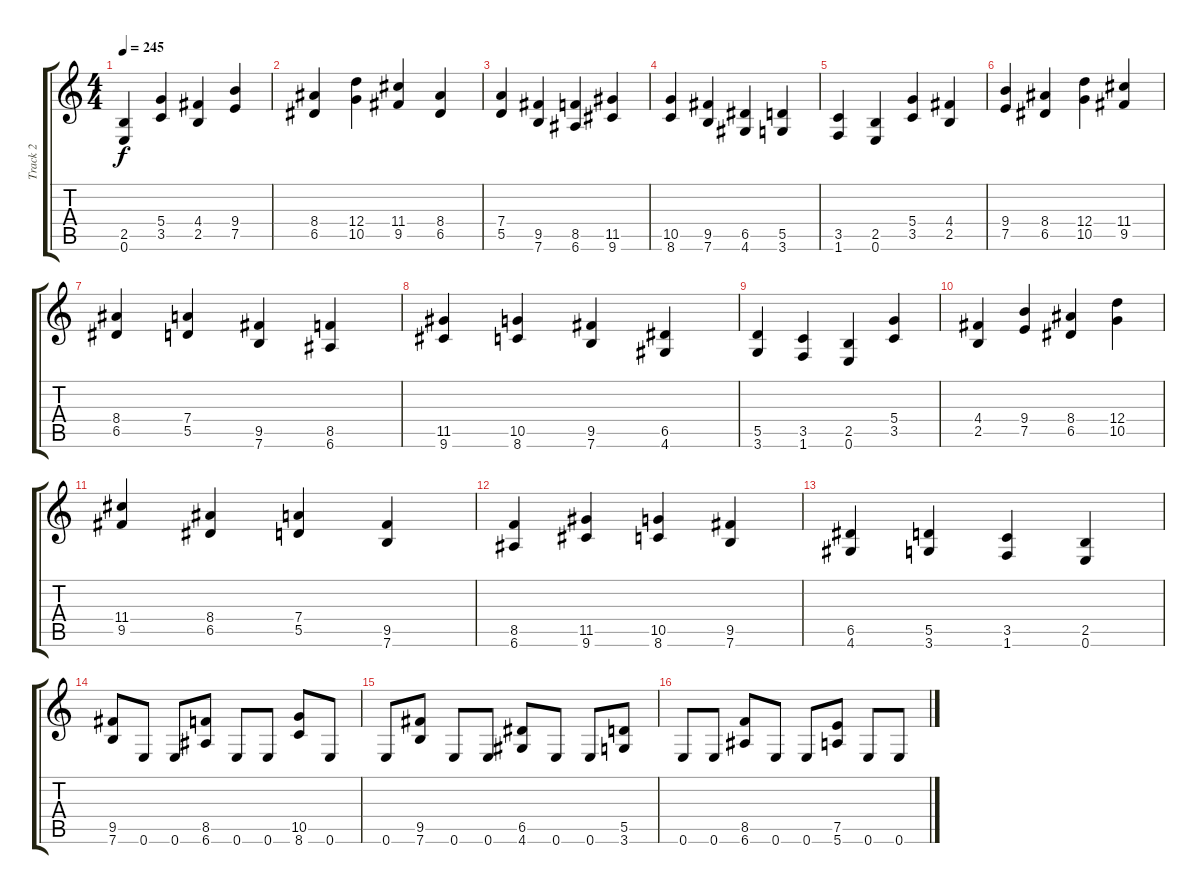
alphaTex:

\track ("Track 2" "Track 2") {instrument distortionguitar}
\staff {score tabs}
\tuning (E4 B3 G3 D3 A2 E2) {hide}
\ts (4 4)
\tempo 245
\clef g2
\ks c
(2.5 0.6).4{dy f} (5.4 3.5).4 (4.4 2.5).4 (9.4 7.5).4 |
(8.4 6.5).4 (12.4 10.5).4 (11.4 9.5).4 (8.4 6.5).4 |
(7.4 5.5).4 (9.5 7.6).4 (8.5 6.6).4 (11.5 9.6).4 |
(10.5 8.6).4 (9.5 7.6).4 (6.5 4.6).4 (5.5 3.6).4 |
(3.5 1.6).4 (2.5 0.6).4 (5.4 3.5).4 (4.4 2.5).4 |
(9.4 7.5).4 (8.4 6.5).4 (12.4 10.5).4 (11.4 9.5).4 |
(8.4 6.5).4 (7.4 5.5).4 (9.5 7.6).4 (8.5 6.6).4 |
(11.5 9.6).4 (10.5 8.6).4 (9.5 7.6).4 (6.5 4.6).4 |
(5.5 3.6).4 (3.5 1.6).4 (2.5 0.6).4 (5.4 3.5).4 |
(4.4 2.5).4 (9.4 7.5).4 (8.4 6.5).4 (12.4 10.5).4 |
(11.4 9.5).4 (8.4 6.5).4 (7.4 5.5).4 (9.5 7.6).4 |
(8.5 6.6).4 (11.5 9.6).4 (10.5 8.6).4 (9.5 7.6).4 |
(6.5 4.6).4 (5.5 3.6).4 (3.5 1.6).4 (2.5 0.6).4 |
(9.5 7.6).8 0.6.8 0.6.8 (8.5 6.6).8 0.6.8 0.6.8 (10.5 8.6).8 0.6.8 |
0.6.8 (9.5 7.6).8 0.6.8 0.6.8 (6.5 4.6).8 0.6.8 0.6.8 (5.5 3.6).8 |
0.6.8 0.6.8 (8.5 6.6).8 0.6.8 0.6.8 (7.5 5.6).8 0.6.8 0.6.8
